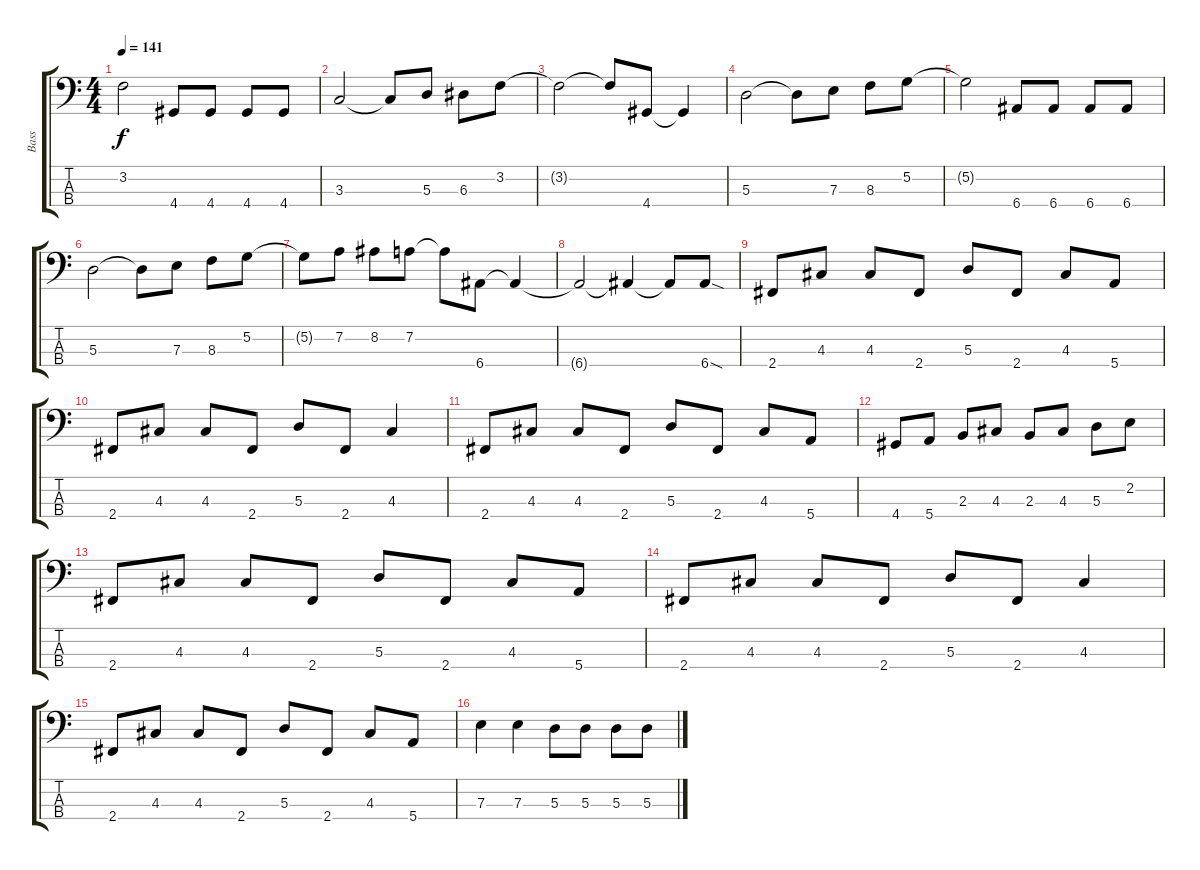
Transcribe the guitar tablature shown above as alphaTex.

\track ("Bass" "Bass") {instrument electricbasspick}
\staff {score tabs}
\tuning (G2 D2 A1 E1) {hide}
\ts (4 4)
\tempo 141
\clef f4
\ks c
3.2{t}.2{dy f} 4.4.8 4.4.8 4.4.8 4.4.8 |
3.3.2 3.3{t}.8 5.3.8 6.3.8 3.2.8 |
3.2{t}.2 3.2{t}.8 4.4.8 4.4{t}.4 |
5.3.2 5.3{t}.8 7.3.8 8.3.8 5.2.8 |
5.2{t}.2 6.4.8 6.4.8 6.4.8 6.4.8 |
5.3.2 5.3{t}.8 7.3.8 8.3.8 5.2.8 |
5.2{t}.8 7.2.8 8.2.8 7.2.8 7.2{t}.8 6.4.8 6.4{t}.4 |
6.4{t}.2 6.4{t}.4 6.4{t}.8 6.4{sod}.8 |
2.4.8 4.3.8 4.3.8 2.4.8 5.3.8 2.4.8 4.3.8 5.4.8 |
2.4.8 4.3.8 4.3.8 2.4.8 5.3.8 2.4.8 4.3.4 |
2.4.8 4.3.8 4.3.8 2.4.8 5.3.8 2.4.8 4.3.8 5.4.8 |
4.4.8 5.4.8 2.3.8 4.3.8 2.3.8 4.3.8 5.3.8 2.2.8 |
2.4.8 4.3.8 4.3.8 2.4.8 5.3.8 2.4.8 4.3.8 5.4.8 |
2.4.8 4.3.8 4.3.8 2.4.8 5.3.8 2.4.8 4.3.4 |
2.4.8 4.3.8 4.3.8 2.4.8 5.3.8 2.4.8 4.3.8 5.4.8 |
7.3.4 7.3.4 5.3.8 5.3.8 5.3.8 5.3.8
